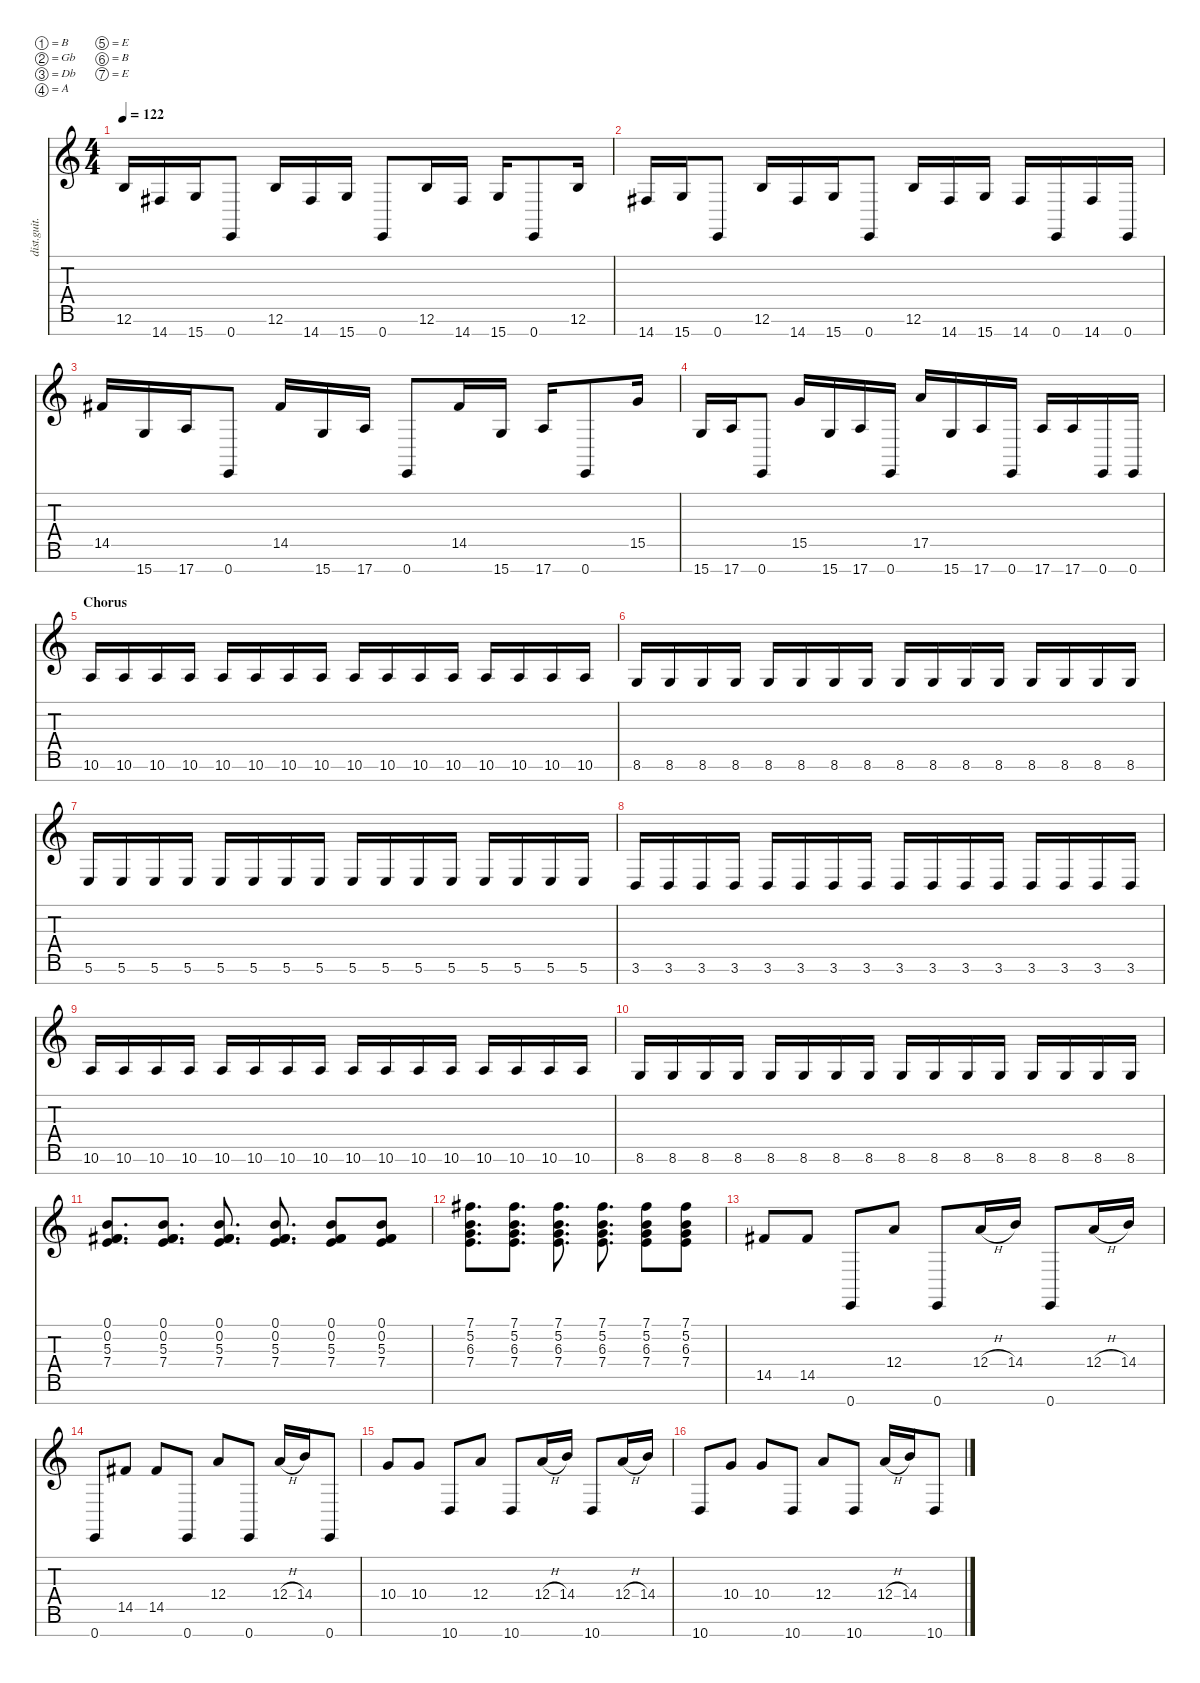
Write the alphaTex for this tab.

\defaultSystemsLayout 4
\hideDynamics
\bracketExtendMode nobrackets
\track ("Rhythm" "dist.guit.") {instrument distortionguitar}
\staff {score tabs}
\tuning (B3 Gb3 Db3 A2 E2 B1 E1)
\ts (4 4)
\tempo 122
\clef g2
\ks c
12.6.16{dy mf} 14.7{acc #}.16 15.7.16 0.7.8 12.6.16 14.7{acc #}.16 15.7.16 0.7.8 12.6.16 14.7{acc #}.16 15.7.16 0.7.8 12.6.16 |
14.7{acc #}.16 15.7.16 0.7.8 12.6.16 14.7{acc #}.16 15.7.16 0.7.8 12.6.16 14.7{acc #}.16 15.7.16 14.7{acc #}.16 0.7.16 14.7{acc #}.16 0.7.16 |
14.5{acc #}.16 15.7.16 17.7.16 0.7.8 14.5{acc #}.16 15.7.16 17.7.16 0.7.8 14.5{acc #}.16 15.7.16 17.7.16 0.7.8 15.5.16 |
15.7.16 17.7.16 0.7.8 15.5.16 15.7.16 17.7.16 0.7.16 17.5.16 15.7.16 17.7.16 0.7.16 17.7.16 17.7.16 0.7.16 0.7.16 |
\section ("" "Chorus")
10.6.16 10.6.16 10.6.16 10.6.16 10.6.16 10.6.16 10.6.16 10.6.16 10.6.16 10.6.16 10.6.16 10.6.16 10.6.16 10.6.16 10.6.16 10.6.16 |
8.6.16 8.6.16 8.6.16 8.6.16 8.6.16 8.6.16 8.6.16 8.6.16 8.6.16 8.6.16 8.6.16 8.6.16 8.6.16 8.6.16 8.6.16 8.6.16 |
5.6.16 5.6.16 5.6.16 5.6.16 5.6.16 5.6.16 5.6.16 5.6.16 5.6.16 5.6.16 5.6.16 5.6.16 5.6.16 5.6.16 5.6.16 5.6.16 |
3.6.16 3.6.16 3.6.16 3.6.16 3.6.16 3.6.16 3.6.16 3.6.16 3.6.16 3.6.16 3.6.16 3.6.16 3.6.16 3.6.16 3.6.16 3.6.16 |
10.6.16 10.6.16 10.6.16 10.6.16 10.6.16 10.6.16 10.6.16 10.6.16 10.6.16 10.6.16 10.6.16 10.6.16 10.6.16 10.6.16 10.6.16 10.6.16 |
8.6.16 8.6.16 8.6.16 8.6.16 8.6.16 8.6.16 8.6.16 8.6.16 8.6.16 8.6.16 8.6.16 8.6.16 8.6.16 8.6.16 8.6.16 8.6.16 |
(7.4 5.3{acc #} 0.2{acc #} 0.1).8{d} (7.4 5.3{acc #} 0.2{acc #} 0.1).8{d} (7.4 5.3{acc #} 0.2{acc #} 0.1).8{d} (7.4 5.3{acc #} 0.2{acc #} 0.1).8{d} (7.4 5.3{acc #} 0.2{acc #} 0.1).8 (7.4 5.3{acc #} 0.2{acc #} 0.1).8 |
(7.4 6.3 5.2 7.1{acc #}).8{d} (7.4 6.3 5.2 7.1{acc #}).8{d} (7.4 6.3 5.2 7.1{acc #}).8{d} (7.4 6.3 5.2 7.1{acc #}).8{d} (7.4 6.3 5.2 7.1{acc #}).8 (7.4 6.3 5.2 7.1{acc #}).8 |
14.5{acc #}.8 14.5{acc #}.8 0.7.8 12.4.8 0.7.8 12.4{h}.16 14.4.16 0.7.8 12.4{h}.16 14.4.16 |
0.7.8 14.5{acc #}.8 14.5{acc #}.8 0.7.8 12.4.8 0.7.8 12.4{h}.16 14.4.16 0.7.8 |
10.4.8 10.4.8 10.7.8 12.4.8 10.7.8 12.4{h}.16 14.4.16 10.7.8 12.4{h}.16 14.4.16 |
10.7.8 10.4.8 10.4.8 10.7.8 12.4.8 10.7.8 12.4{h}.16 14.4.16 10.7.8
